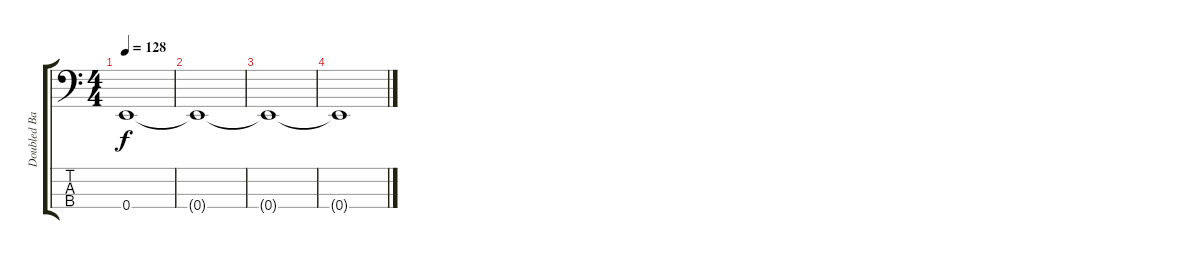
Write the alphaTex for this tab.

\track ("Doubled Bass" "Doubled Ba") {instrument electricbassfinger}
\staff {score tabs}
\tuning (G2 D2 A1 E1) {hide}
\ts (4 4)
\tempo 128
\clef f4
\ks c
0.4{t}.1{dy f} |
0.4{t}.1 |
0.4{t}.1 |
0.4{t}.1
